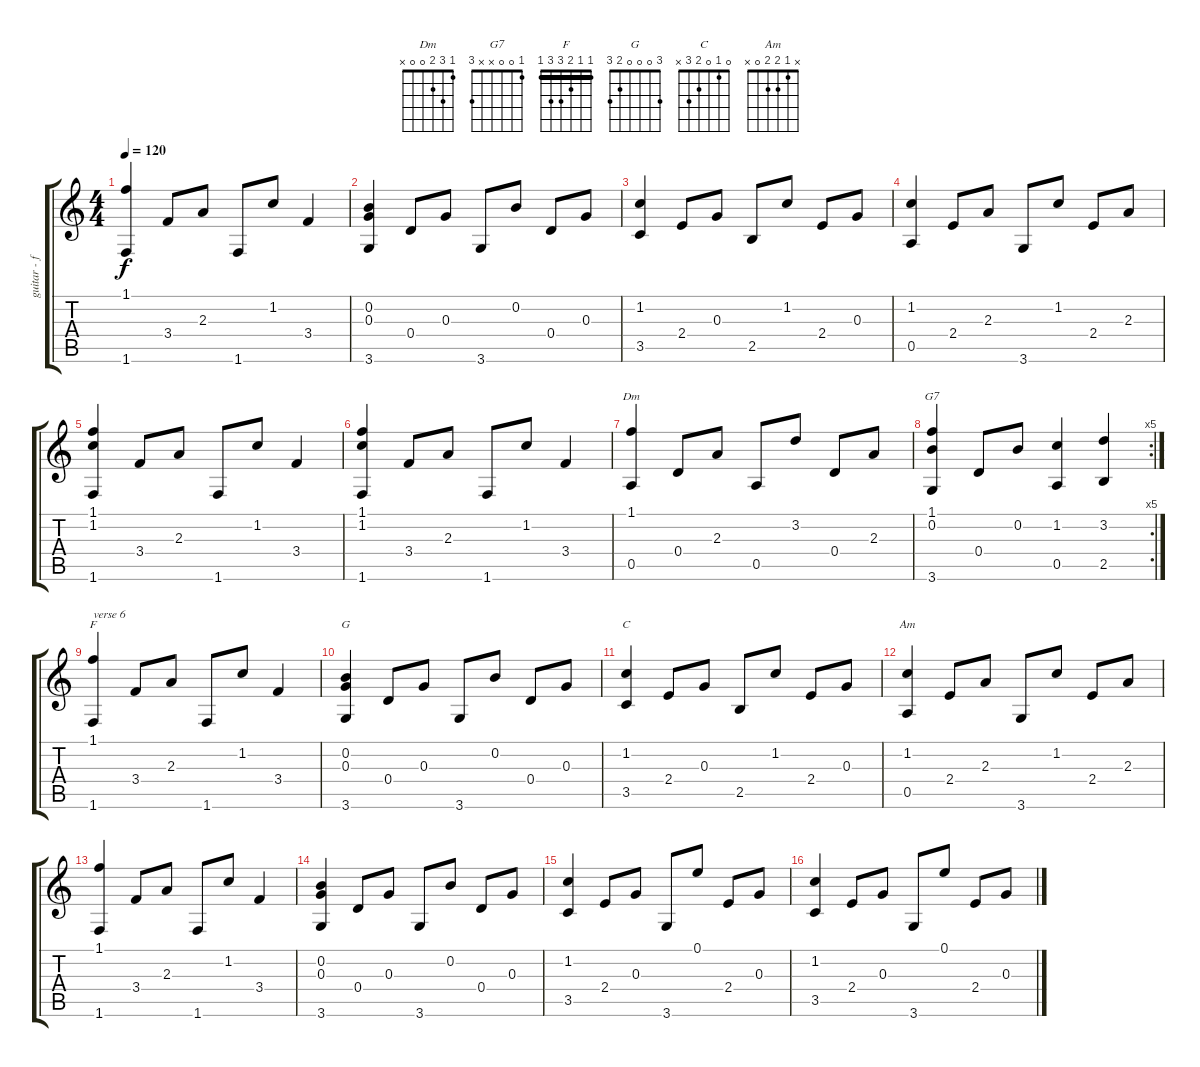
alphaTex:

\track ("guitar - finger picking" "guitar - f") {instrument acousticguitarsteel}
\staff {score tabs}
\tuning (E4 B3 G3 D3 A2 E2) {hide}
\chord ("Dm" 1 3 2 0 0 x)
\chord ("G7" 1 0 0 x x 3)
\chord ("F" 1 1 2 3 3 1) {barre 1}
\chord ("G" 3 0 0 0 2 3)
\chord ("C" 0 1 0 2 3 x)
\chord ("Am" x 1 2 2 0 x)
\ts (4 4)
\tempo 120
\clef g2
\ks c
(1.1 1.6).4{dy f} 3.4.8 2.3.8 1.6.8 1.2.8 3.4.4 |
(0.2 0.3 3.6).4 0.4.8 0.3.8 3.6.8 0.2.8 0.4.8 0.3.8 |
(1.2 3.5).4 2.4.8 0.3.8 2.5.8 1.2.8 2.4.8 0.3.8 |
(1.2 0.5).4 2.4.8 2.3.8 3.6.8 1.2.8 2.4.8 2.3.8 |
(1.1 1.2 1.6).4 3.4.8 2.3.8 1.6.8 1.2.8 3.4.4 |
(1.1 1.2 1.6).4 3.4.8 2.3.8 1.6.8 1.2.8 3.4.4 |
(1.1 0.5).4{ch "Dm"} 0.4.8 2.3.8 0.5.8 3.2.8 0.4.8 2.3.8 |
\rc 5
(1.1 0.2 3.6).4{ch "G7"} 0.4.8 0.2.8 (1.2 0.5).4 (3.2 2.5).4 |
(1.1 1.6).4{ch "F" txt "verse 6"} 3.4.8 2.3.8 1.6.8 1.2.8 3.4.4 |
(0.2 0.3 3.6).4{ch "G"} 0.4.8 0.3.8 3.6.8 0.2.8 0.4.8 0.3.8 |
(1.2 3.5).4{ch "C"} 2.4.8 0.3.8 2.5.8 1.2.8 2.4.8 0.3.8 |
(1.2 0.5).4{ch "Am"} 2.4.8 2.3.8 3.6.8 1.2.8 2.4.8 2.3.8 |
(1.1 1.6).4 3.4.8 2.3.8 1.6.8 1.2.8 3.4.4 |
(0.2 0.3 3.6).4 0.4.8 0.3.8 3.6.8 0.2.8 0.4.8 0.3.8 |
(1.2 3.5).4 2.4.8 0.3.8 3.6.8 0.1.8 2.4.8 0.3.8 |
(1.2 3.5).4 2.4.8 0.3.8 3.6.8 0.1.8 2.4.8 0.3.8
